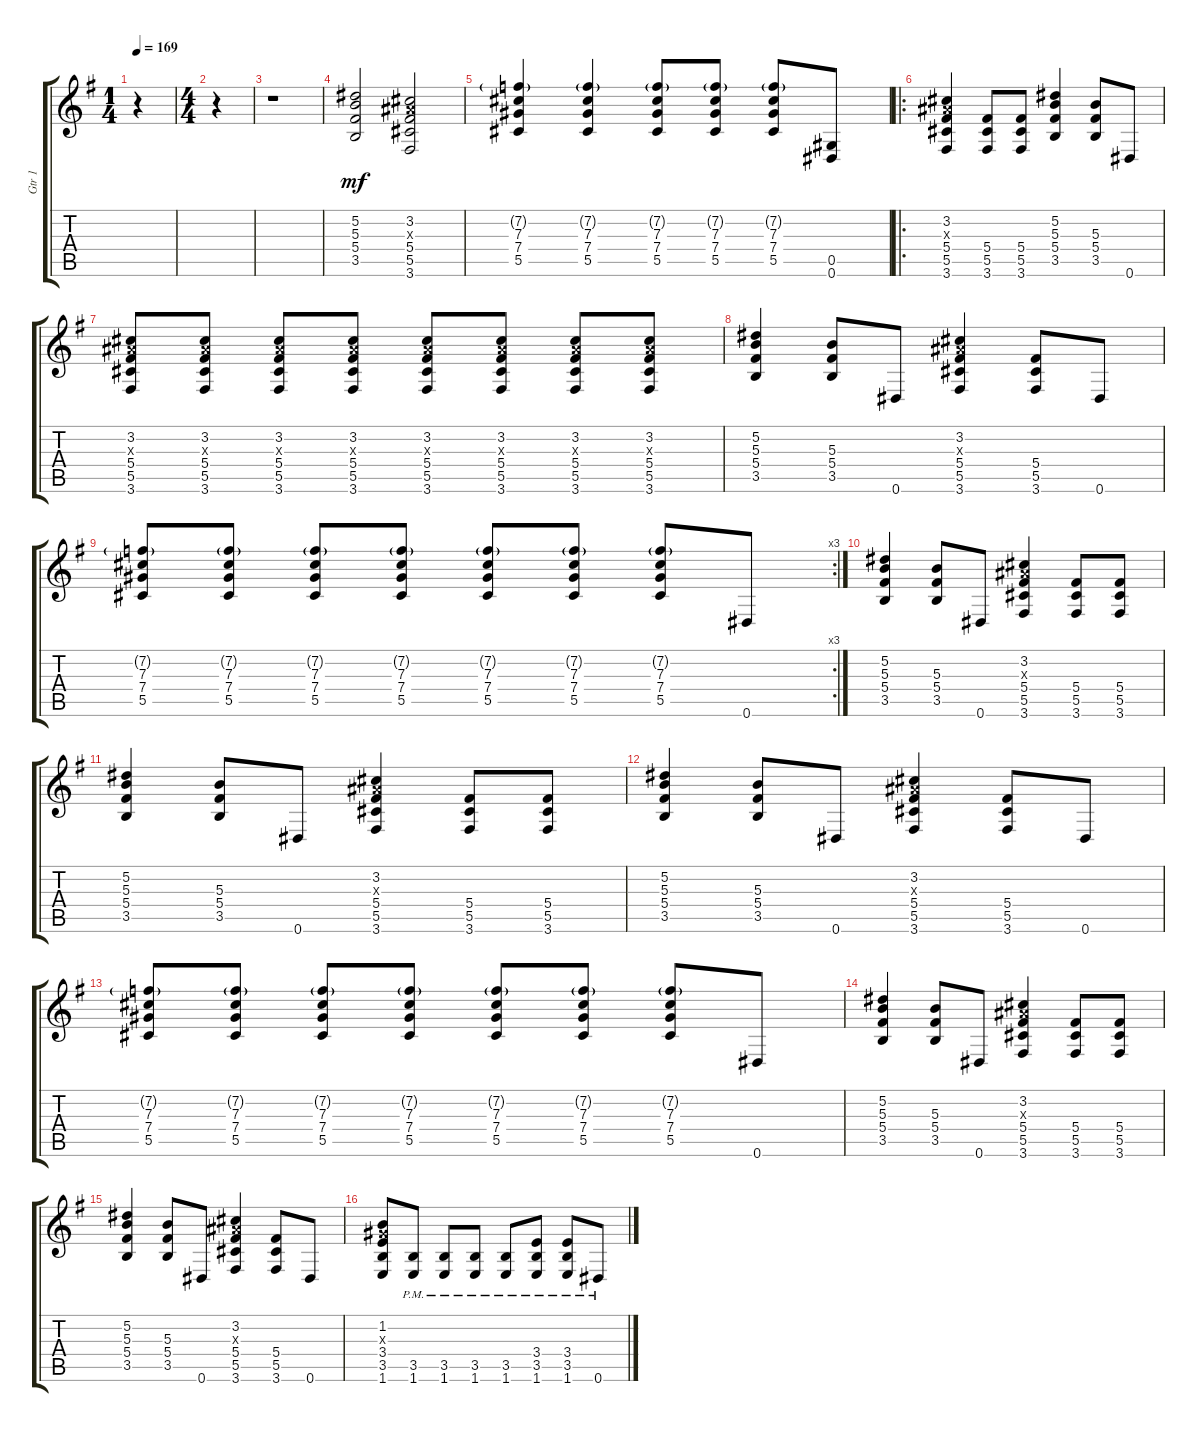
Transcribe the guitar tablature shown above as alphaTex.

\track ("Gtr 1" "Gtr 1") {instrument distortionguitar}
\staff {score tabs}
\tuning (Eb4 Bb3 Gb3 Db3 Ab2 Eb2) {hide}
\ts (1 4)
\tempo 169
\clef g2
\ks g
r.4{dy mf instrument distortionguitar} |
\ts (4 4)
r.4 |
r.1 |
(5.2 5.3 5.4 3.5).2 (3.2 4.3{x} 5.4 5.5 3.6).2 |
(7.2{g} 7.3 7.4 5.5).4 (7.2{g} 7.3 7.4 5.5).4 (7.2{g} 7.3 7.4 5.5).8 (7.2{g} 7.3 7.4 5.5).8 (7.2{g} 7.3 7.4 5.5).8 (0.5 0.6).8 |
\ro
(3.2 4.3{x} 5.4 5.5 3.6).4 (5.4 5.5 3.6).8 (5.4 5.5 3.6).8 (5.2 5.3 5.4 3.5).4 (5.3 5.4 3.5).8 0.6.8 |
(3.2 4.3{x} 5.4 5.5 3.6).8 (3.2 4.3{x} 5.4 5.5 3.6).8 (3.2 4.3{x} 5.4 5.5 3.6).8 (3.2 4.3{x} 5.4 5.5 3.6).8 (3.2 4.3{x} 5.4 5.5 3.6).8 (3.2 4.3{x} 5.4 5.5 3.6).8 (3.2 4.3{x} 5.4 5.5 3.6).8 (3.2 4.3{x} 5.4 5.5 3.6).8 |
(5.2 5.3 5.4 3.5).4 (5.3 5.4 3.5).8 0.6.8 (3.2 4.3{x} 5.4 5.5 3.6).4 (5.4 5.5 3.6).8 0.6.8 |
\rc 3
(7.2{g} 7.3 7.4 5.5).8 (7.2{g} 7.3 7.4 5.5).8 (7.2{g} 7.3 7.4 5.5).8 (7.2{g} 7.3 7.4 5.5).8 (7.2{g} 7.3 7.4 5.5).8 (7.2{g} 7.3 7.4 5.5).8 (7.2{g} 7.3 7.4 5.5).8 0.6.8 |
(5.2 5.3 5.4 3.5).4 (5.3 5.4 3.5).8 0.6.8 (3.2 4.3{x} 5.4 5.5 3.6).4 (5.4 5.5 3.6).8 (5.4 5.5 3.6).8 |
(5.2 5.3 5.4 3.5).4 (5.3 5.4 3.5).8 0.6.8 (3.2 4.3{x} 5.4 5.5 3.6).4 (5.4 5.5 3.6).8 (5.4 5.5 3.6).8 |
(5.2 5.3 5.4 3.5).4 (5.3 5.4 3.5).8 0.6.8 (3.2 4.3{x} 5.4 5.5 3.6).4 (5.4 5.5 3.6).8 0.6.8 |
(7.2{g} 7.3 7.4 5.5).8 (7.2{g} 7.3 7.4 5.5).8 (7.2{g} 7.3 7.4 5.5).8 (7.2{g} 7.3 7.4 5.5).8 (7.2{g} 7.3 7.4 5.5).8 (7.2{g} 7.3 7.4 5.5).8 (7.2{g} 7.3 7.4 5.5).8 0.6.8 |
(5.2 5.3 5.4 3.5).4 (5.3 5.4 3.5).8 0.6.8 (3.2 4.3{x} 5.4 5.5 3.6).4 (5.4 5.5 3.6).8 (5.4 5.5 3.6).8 |
(5.2 5.3 5.4 3.5).4 (5.3 5.4 3.5).8 0.6.8 (3.2 4.3{x} 5.4 5.5 3.6).4 (5.4 5.5 3.6).8 0.6.8 |
(1.2 2.3{x} 3.4 3.5 1.6).8 (3.5{pm} 1.6{pm}).8 (3.5{pm} 1.6{pm}).8 (3.5{pm} 1.6{pm}).8 (3.5{pm} 1.6{pm}).8 (3.4{pm} 3.5{pm} 1.6{pm}).8 (3.4{pm} 3.5{pm} 1.6{pm}).8 0.6{pm}.8
